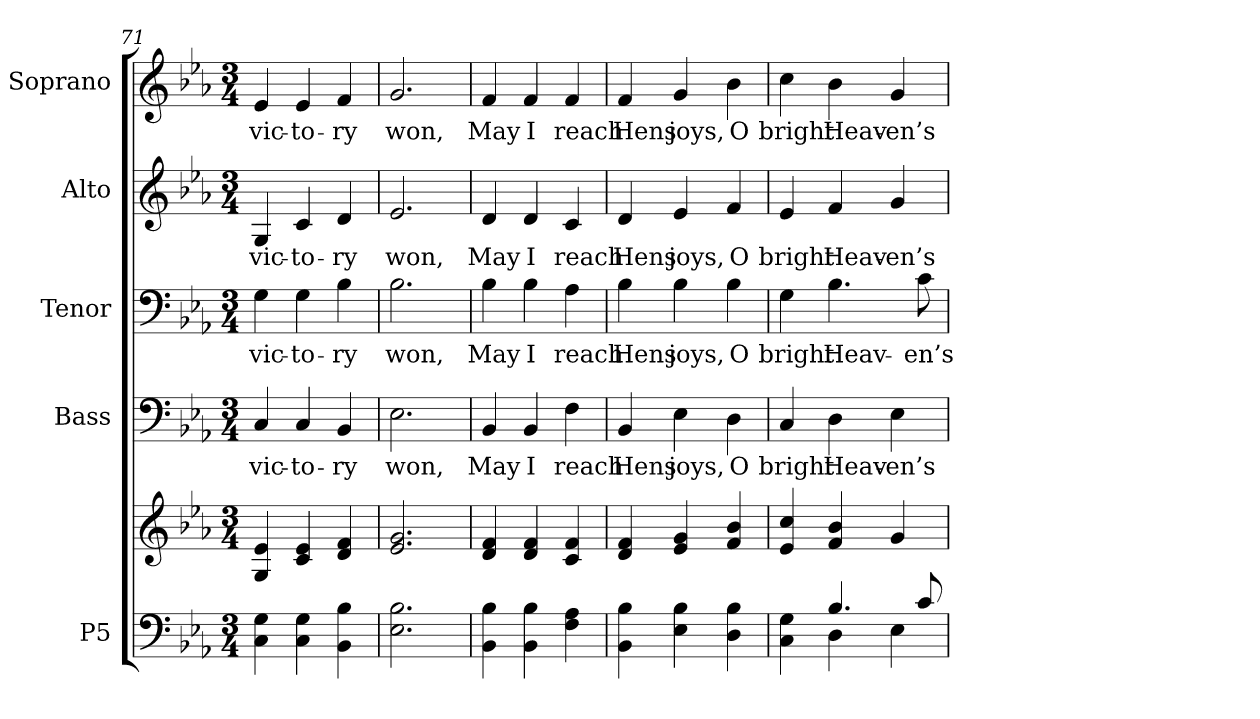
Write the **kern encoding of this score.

**kern	**kern	**kern	**text	**kern	**text	**kern	**text	**kern	**text
*part5	*part5	*part4	*part4	*part3	*part3	*part2	*part2	*part1	*part1
*staff6	*staff5	*staff4	*staff4	*staff3	*staff3	*staff2	*staff2	*staff1	*staff1
*I"P5	*	*I"Bass	*	*I"Tenor	*	*I"Alto	*	*I"Soprano	*
*	*	*I'B.	*	*I'T.	*	*I'A.	*	*I'S.	*
!!LO:PB:g=z
*clefF4	*clefG2	*clefF4	*	*clefF4	*	*clefG2	*	*clefG2	*
*k[b-e-a-]	*k[b-e-a-]	*k[b-e-a-]	*	*k[b-e-a-]	*	*k[b-e-a-]	*	*k[b-e-a-]	*
*c:	*c:	*c:	*	*c:	*	*c:	*	*c:	*
*M3/4	*M3/4	*M3/4	*	*M3/4	*	*M3/4	*	*M3/4	*
=71	=71	=71	=71	=71	=71	=71	=71	=71	=71
!	!	!	!LO:LY:b:color=#000000	!	!	!	!	!	!
!	!	!	!	!	!LO:LY:b:color=#000000	!	!	!	!
!	!	!	!	!	!	!	!LO:LY:b:color=#000000	!	!
!	!	!	!	!	!	!	!	!	!LO:LY:b:color=#000000
4Ci\ 4Gi	4Gi/ 4e-i	4Ci/	vic-	4Gi\	vic-	4Gi/	vic-	4e-i/	vic-
!	!	!	!LO:LY:b:color=#000000	!	!	!	!	!	!
!	!	!	!	!	!LO:LY:b:color=#000000	!	!	!	!
!	!	!	!	!	!	!	!LO:LY:b:color=#000000	!	!
!	!	!	!	!	!	!	!	!	!LO:LY:b:color=#000000
4Ci\ 4Gi	4ci/ 4e-i	4Ci/	-to-	4Gi\	-to-	4ci/	-to-	4e-i/	-to-
!	!	!	!LO:LY:b:color=#000000	!	!	!	!	!	!
!	!	!	!	!	!LO:LY:b:color=#000000	!	!	!	!
!	!	!	!	!	!	!	!LO:LY:b:color=#000000	!	!
!	!	!	!	!	!	!	!	!	!LO:LY:b:color=#000000
4BB-i\ 4B-i	4di/ 4fi	4BB-i/	-ry	4B-i\	-ry	4di/	-ry	4fi/	-ry
=72	=72	=72	=72	=72	=72	=72	=72	=72	=72
!	!	!	!LO:LY:b:color=#000000	!	!	!	!	!	!
!	!	!	!	!	!LO:LY:b:color=#000000	!	!	!	!
!	!	!	!	!	!	!	!LO:LY:b:color=#000000	!	!
!	!	!	!	!	!	!	!	!	!LO:LY:b:color=#000000
2.E-i\ 2.B-i	2.e-i/ 2.gi	2.E-i\	won,	2.B-i\	won,	2.e-i/	won,	2.gi/	won,
=73	=73	=73	=73	=73	=73	=73	=73	=73	=73
!	!	!	!LO:LY:b:color=#000000	!	!	!	!	!	!
!	!	!	!	!	!LO:LY:b:color=#000000	!	!	!	!
!	!	!	!	!	!	!	!LO:LY:b:color=#000000	!	!
!	!	!	!	!	!	!	!	!	!LO:LY:b:color=#000000
4BB-i\ 4B-i	4di/ 4fi	4BB-i/	May	4B-i\	May	4di/	May	4fi/	May
!	!	!	!LO:LY:b:color=#000000	!	!	!	!	!	!
!	!	!	!	!	!LO:LY:b:color=#000000	!	!	!	!
!	!	!	!	!	!	!	!LO:LY:b:color=#000000	!	!
!	!	!	!	!	!	!	!	!	!LO:LY:b:color=#000000
4BB-i\ 4B-i	4di/ 4fi	4BB-i/	I	4B-i\	I	4di/	I	4fi/	I
!	!	!	!LO:LY:b:color=#000000	!	!	!	!	!	!
!	!	!	!	!	!LO:LY:b:color=#000000	!	!	!	!
!	!	!	!	!	!	!	!LO:LY:b:color=#000000	!	!
!	!	!	!	!	!	!	!	!	!LO:LY:b:color=#000000
4Fi\ 4A-i	4ci/ 4fi	4Fi\	reach	4A-i\	reach	4ci/	reach	4fi/	reach
=74	=74	=74	=74	=74	=74	=74	=74	=74	=74
!	!	!	!LO:LY:b:color=#000000	!	!	!	!	!	!
!	!	!	!	!	!LO:LY:b:color=#000000	!	!	!	!
!	!	!	!	!	!	!	!LO:LY:b:color=#000000	!	!
!	!	!	!	!	!	!	!	!	!LO:LY:b:color=#000000
4BB-i\ 4B-i	4di/ 4fi	4BB-i/	Hens	4B-i\	Hens	4di/	Hens	4fi/	Hens
!	!	!	!LO:LY:b:color=#000000	!	!	!	!	!	!
!	!	!	!	!	!LO:LY:b:color=#000000	!	!	!	!
!	!	!	!	!	!	!	!LO:LY:b:color=#000000	!	!
!	!	!	!	!	!	!	!	!	!LO:LY:b:color=#000000
4E-i\ 4B-i	4e-i/ 4gi	4E-i\	joys,	4B-i\	joys,	4e-i/	joys,	4gi/	joys,
!	!	!	!LO:LY:b:color=#000000	!	!	!	!	!	!
!	!	!	!	!	!LO:LY:b:color=#000000	!	!	!	!
!	!	!	!	!	!	!	!LO:LY:b:color=#000000	!	!
!	!	!	!	!	!	!	!	!	!LO:LY:b:color=#000000
4Di\ 4B-i	4fi/ 4b-i	4Di\	O	4B-i\	O	4fi/	O	4b-i\	O
=75	=75	=75	=75	=75	=75	=75	=75	=75	=75
*^	*	*	*	*	*	*	*	*	*
!	!	!	!	!LO:LY:b:color=#000000	!	!	!	!	!	!
!	!	!	!	!	!	!LO:LY:b:color=#000000	!	!	!	!
!	!	!	!	!	!	!	!	!LO:LY:b:color=#000000	!	!
!	!	!	!	!	!	!	!	!	!	!LO:LY:b:color=#000000
4Ci\ 4Gi	4ryy	4e-i/ 4cci	4Ci/	bright	4Gi\	bright	4e-i/	bright	4cci\	bright
!	!	!	!	!LO:LY:b:color=#000000	!	!	!	!	!	!
!	!	!	!	!	!	!LO:LY:b:color=#000000	!	!	!	!
!	!	!	!	!	!	!	!	!LO:LY:b:color=#000000	!	!
!	!	!	!	!	!	!	!	!	!	!LO:LY:b:color=#000000
4.B-i/	4Di\	4fi/ 4b-i	4Di\	Heav-	4.B-i\	Heav-	4fi/	Heav-	4b-i\	Heav-
!	!	!	!	!LO:LY:b:color=#000000	!	!	!	!	!	!
!	!	!	!	!	!	!	!	!LO:LY:b:color=#000000	!	!
!	!	!	!	!	!	!	!	!	!	!LO:LY:b:color=#000000
.	4E-i\	4gi/	4E-i\	-en’s	.	.	4gi/	-en’s	4gi/	-en’s
!	!	!	!	!	!	!LO:LY:b:color=#000000	!	!	!	!
8ci/	.	.	.	.	8ci\	-en’s	.	.	.	.
*v	*v	*	*	*	*	*	*	*	*	*
=	=	=	=	=	=	=	=	=	=
*-	*-	*-	*-	*-	*-	*-	*-	*-	*-
